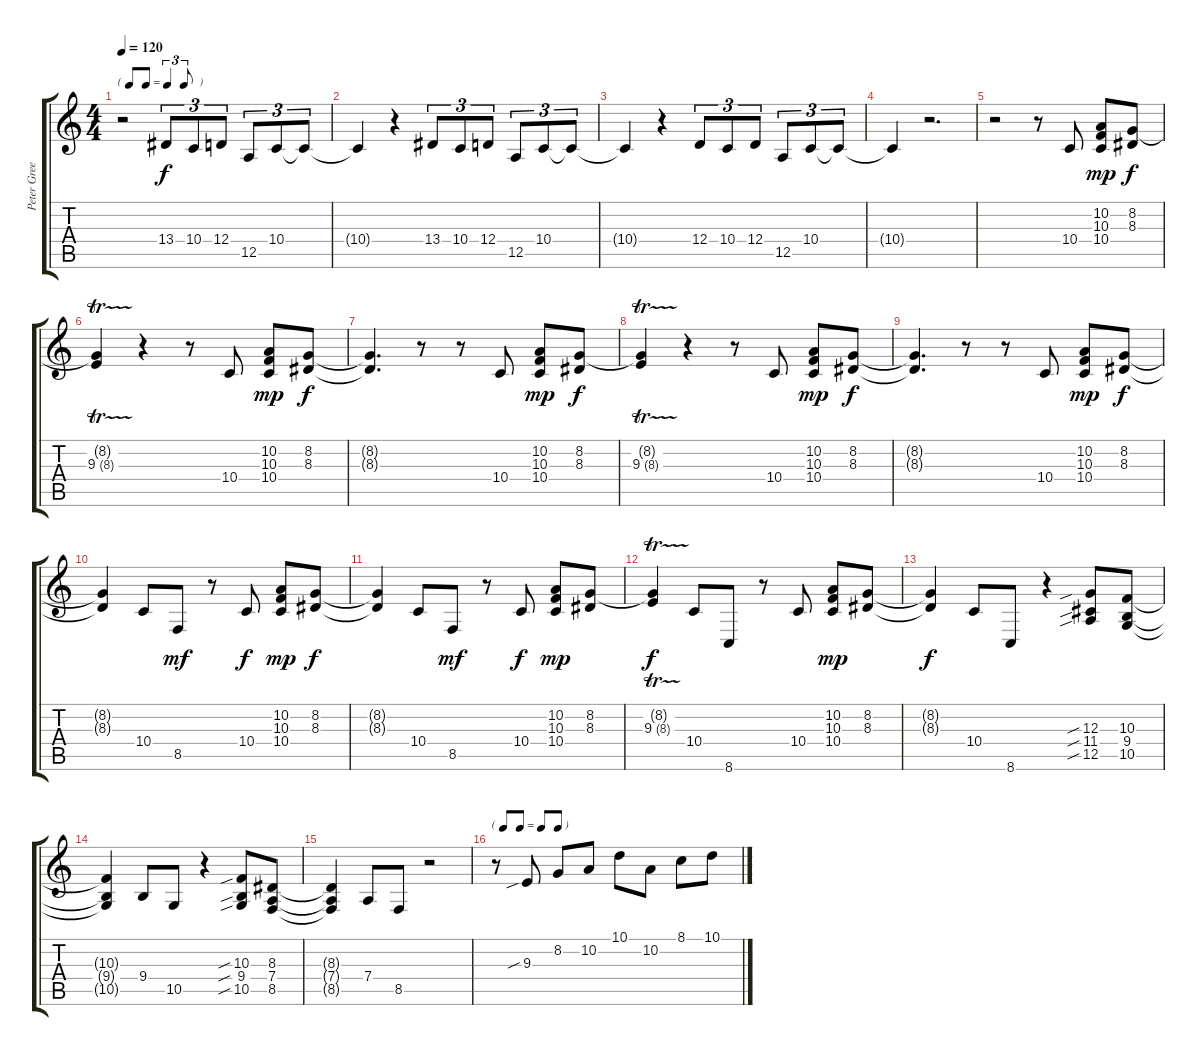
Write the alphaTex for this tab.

\track ("Peter Green" "Peter Gree") {instrument choiraahs}
\staff {score tabs}
\tuning (E4 B3 G3 D3 A2 E2) {hide}
\ts (4 4)
\tf triplet8th
\tempo 120
\clef g2
\ks c
r.2{dy f} 13.4.8{tu (3 2)} 10.4.8{tu (3 2)} 12.4.8{tu (3 2)} 12.5.8{tu (3 2)} 10.4.8{tu (3 2)} 10.4{t}.8{tu (3 2)} |
10.4{t}.4 r.4 13.4.8{tu (3 2)} 10.4.8{tu (3 2)} 12.4.8{tu (3 2)} 12.5.8{tu (3 2)} 10.4.8{tu (3 2)} 10.4{t}.8{tu (3 2)} |
10.4{t}.4 r.4 12.4.8{tu (3 2)} 10.4.8{tu (3 2)} 12.4.8{tu (3 2)} 12.5.8{tu (3 2)} 10.4.8{tu (3 2)} 10.4{t}.8{tu (3 2)} |
10.4{t}.4 r.2{d} |
r.2{instrument choiraahs} r.8 10.4.8 (10.2 10.3 10.4).8{dy mp} (8.2 8.3).8{dy f} |
(8.2{t} 9.3{tr (8 32)}).4 r.4 r.8 10.4.8 (10.2 10.3 10.4).8{dy mp} (8.2 8.3).8{dy f} |
(8.2{t} 8.3{t}).4{d} r.8 r.8 10.4.8 (10.2 10.3 10.4).8{dy mp} (8.2 8.3).8{dy f} |
(8.2{t} 9.3{tr (8 32)}).4 r.4 r.8 10.4.8 (10.2 10.3 10.4).8{dy mp} (8.2 8.3).8{dy f} |
(8.2{t} 8.3{t}).4{d} r.8 r.8 10.4.8 (10.2 10.3 10.4).8{dy mp} (8.2 8.3).8{dy f} |
(8.2{t} 8.3{t}).4 10.4.8 8.5.8{dy mf} r.8 10.4.8{dy f} (10.2 10.3 10.4).8{dy mp} (8.2 8.3).8{dy f} |
(8.2{t} 8.3{t}).4 10.4.8 8.5.8{dy mf} r.8 10.4.8{dy f} (10.2 10.3 10.4).8{dy mp} (8.2 8.3).8 |
(8.2{t} 9.3{tr (8 32)}).4{dy f} 10.4.8 8.6.8 r.8 10.4.8 (10.2 10.3 10.4).8{dy mp} (8.2 8.3).8 |
(8.2{t} 8.3{t}).4{dy f} 10.4.8 8.6.8 r.4 (12.3{sib} 11.4{sib} 12.5{sib}).8 (10.3 9.4 10.5).8 |
(10.3{t} 9.4{t} 10.5{t}).4 9.4.8 10.5.8 r.4 (10.3{sib} 9.4{sib} 10.5{sib}).8 (8.3 7.4 8.5).8 |
(8.3{t} 7.4{t} 8.5{t}).4 7.4.8 8.5.8 r.2 |
\tf none
r.8 9.3{sib}.8 8.2.8 10.2.8 10.1.8 10.2.8 8.1.8 10.1.8
